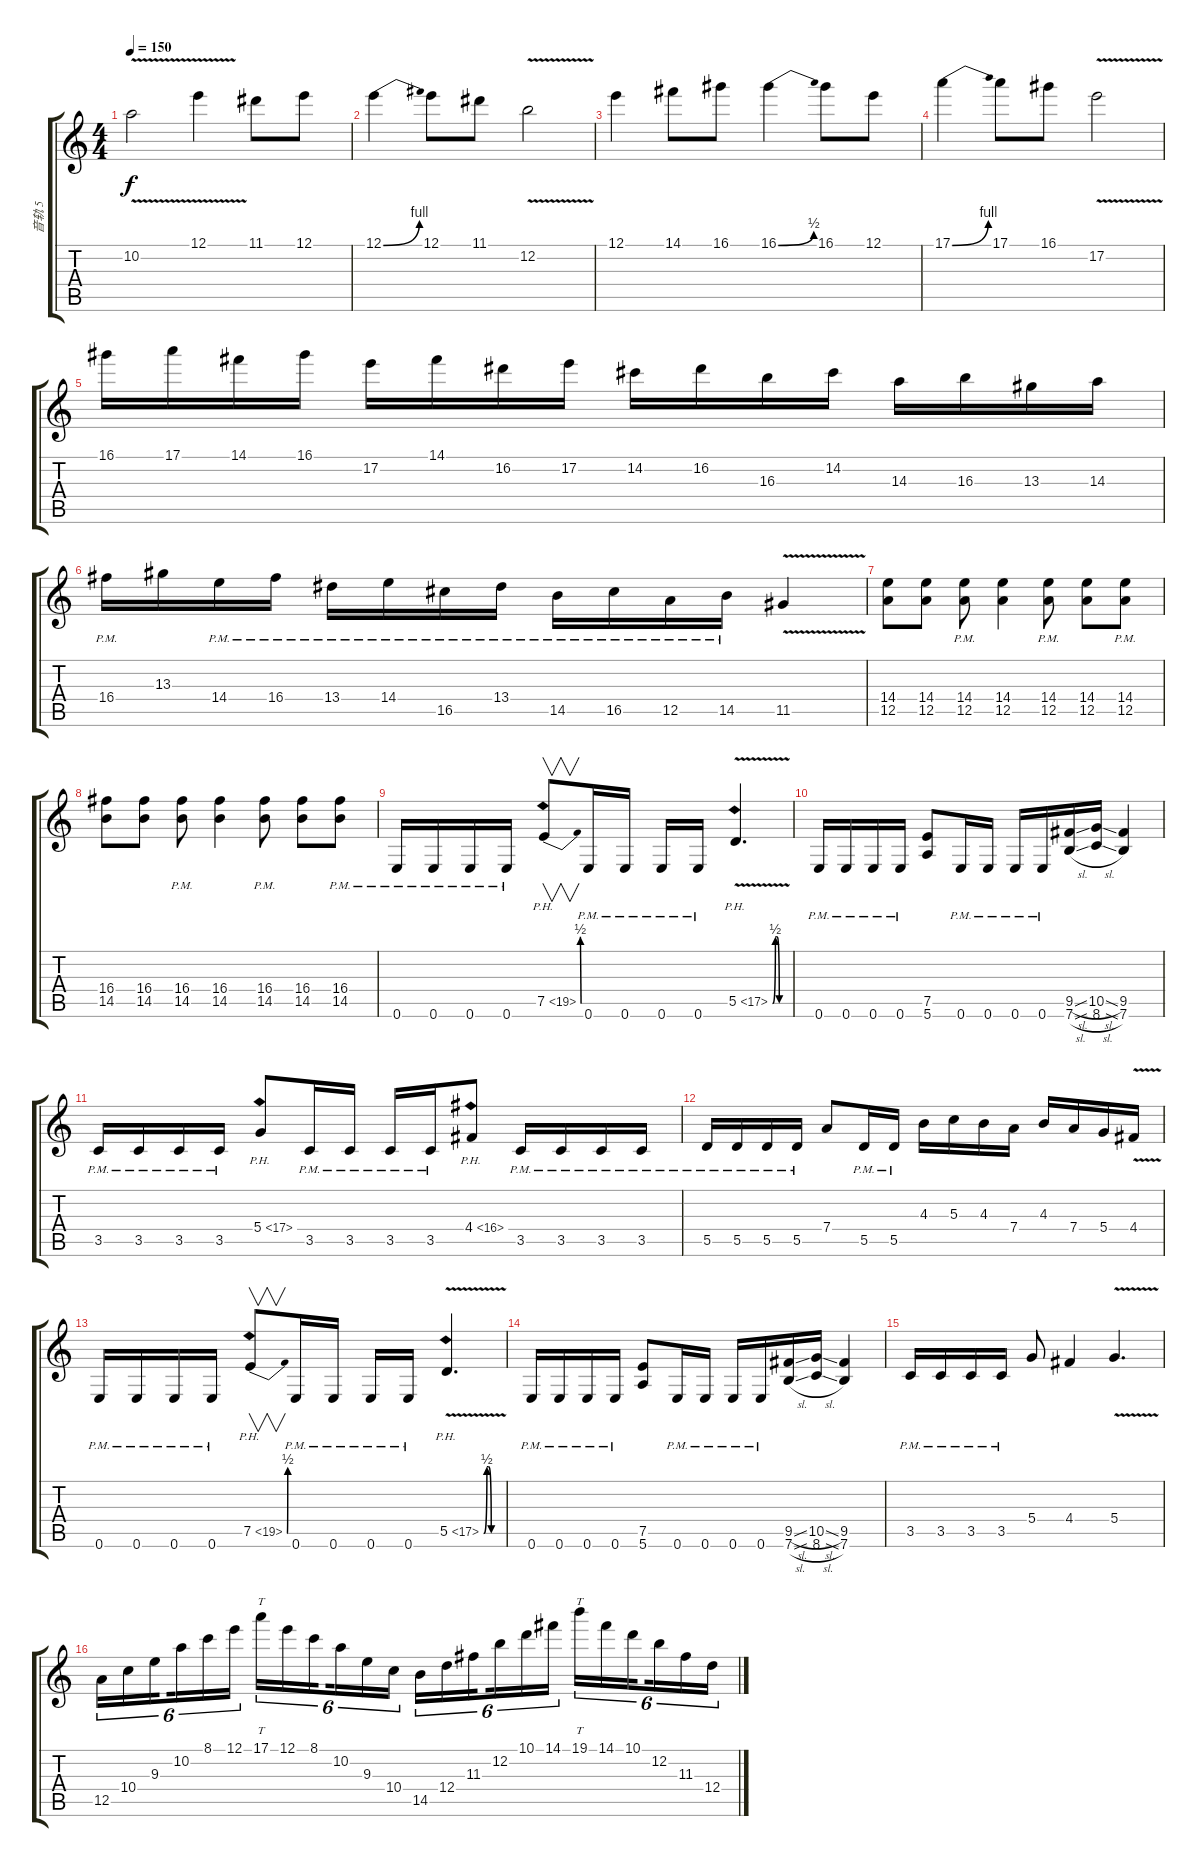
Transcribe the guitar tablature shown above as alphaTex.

\track ("音轨 5" "音轨 5") {instrument distortionguitar}
\staff {score tabs}
\tuning (E4 B3 G3 D3 A2 E2) {hide}
\ts (4 4)
\tempo 150
\clef g2
\ks c
10.2{v}.2{dy f} 12.1{v}.4 11.1.8 12.1.8 |
12.1{be (bend 0 0 60 4)}.4 12.1.8 11.1.8 12.2{v}.2 |
12.1.4 14.1.8 16.1.8 16.1{be (bend 0 0 60 2)}.4 16.1.8 12.1.8 |
17.1{be (bend 0 0 60 4)}.4 17.1.8 16.1.8 17.2{v}.2 |
16.1.16 17.1.16 14.1.16 16.1.16 17.2.16 14.1.16 16.2.16 17.2.16 14.2.16 16.2.16 16.3.16 14.2.16 14.3.16 16.3.16 13.3.16 14.3.16 |
16.4{pm}.16 13.3.16 14.4{pm}.16 16.4{pm}.16 13.4{pm}.16 14.4{pm}.16 16.5{pm}.16 13.4{pm}.16 14.5{pm}.16 16.5{pm}.16 12.5{pm}.16 14.5{pm}.16 11.5{v}.4 |
(14.4 12.5).8 (14.4 12.5).8 (14.4{pm} 12.5{pm}).8 (14.4 12.5).4 (14.4{pm} 12.5{pm}).8 (14.4 12.5).8 (14.4{pm} 12.5{pm}).8 |
(16.4 14.5).8 (16.4 14.5).8 (16.4{pm} 14.5{pm}).8 (16.4 14.5).4 (16.4{pm} 14.5{pm}).8 (16.4 14.5).8 (16.4{pm} 14.5{pm}).8 |
0.6{pm}.16 0.6{pm}.16 0.6{pm}.16 0.6{pm}.16 7.5{be (bend 0 0 60 2) ph 12}.8{v} 0.6{pm}.16 0.6{pm}.16 0.6{pm}.16 0.6{pm}.16 5.5{be (custom 0 0 10 2 15 2 24 0 60 0) ph 12 v}.4{d} |
0.6{pm}.16 0.6{pm}.16 0.6{pm}.16 0.6{pm}.16 (7.5 5.6).8 0.6{pm}.16 0.6{pm}.16 0.6{pm}.16 0.6{pm}.16 (9.5{sl} 7.6{sl}).16 (10.5{sl} 8.6{sl}).16 (9.5 7.6).4 |
3.5{pm}.16 3.5{pm}.16 3.5{pm}.16 3.5{pm}.16 5.4{ph 12}.8 3.5{pm}.16 3.5{pm}.16 3.5{pm}.16 3.5{pm}.16 4.4{ph 12}.8 3.5{pm}.16 3.5{pm}.16 3.5{pm}.16 3.5{pm}.16 |
5.5{pm}.16 5.5{pm}.16 5.5{pm}.16 5.5{pm}.16 7.4.8 5.5{pm}.16 5.5{pm}.16 4.3.16 5.3.16 4.3.16 7.4.16 4.3.16 7.4.16 5.4.16 4.4{v}.16 |
0.6{pm}.16 0.6{pm}.16 0.6{pm}.16 0.6{pm}.16 7.5{be (bend 0 0 60 2) ph 12}.8{v} 0.6{pm}.16 0.6{pm}.16 0.6{pm}.16 0.6{pm}.16 5.5{be (custom 0 0 10 2 15 2 24 0 60 0) ph 12 v}.4{d} |
0.6{pm}.16 0.6{pm}.16 0.6{pm}.16 0.6{pm}.16 (7.5 5.6).8 0.6{pm}.16 0.6{pm}.16 0.6{pm}.16 0.6{pm}.16 (9.5{sl} 7.6{sl}).16 (10.5{sl} 8.6{sl}).16 (9.5 7.6).4 |
3.5{pm}.16 3.5{pm}.16 3.5{pm}.16 3.5{pm}.16 5.4.8 4.4.4 5.4{v}.4{d} |
12.5.16{tu (6 4)} 10.4.16{tu (6 4)} 9.3.16{tu (6 4) beam splitsecondary} 10.2.16{tu (6 4)} 8.1.16{tu (6 4)} 12.1.16{tu (6 4)} 17.1.16{tt tu (6 4) txt ""} 12.1.16{tu (6 4)} 8.1.16{tu (6 4) beam splitsecondary} 10.2.16{tu (6 4)} 9.3.16{tu (6 4)} 10.4.16{tu (6 4)} 14.5.16{tu (6 4)} 12.4.16{tu (6 4)} 11.3.16{tu (6 4) beam splitsecondary} 12.2.16{tu (6 4)} 10.1.16{tu (6 4)} 14.1.16{tu (6 4)} 19.1.16{tt tu (6 4)} 14.1.16{tu (6 4)} 10.1.16{tu (6 4) beam splitsecondary} 12.2.16{tu (6 4)} 11.3.16{tu (6 4)} 12.4.16{tu (6 4)}
